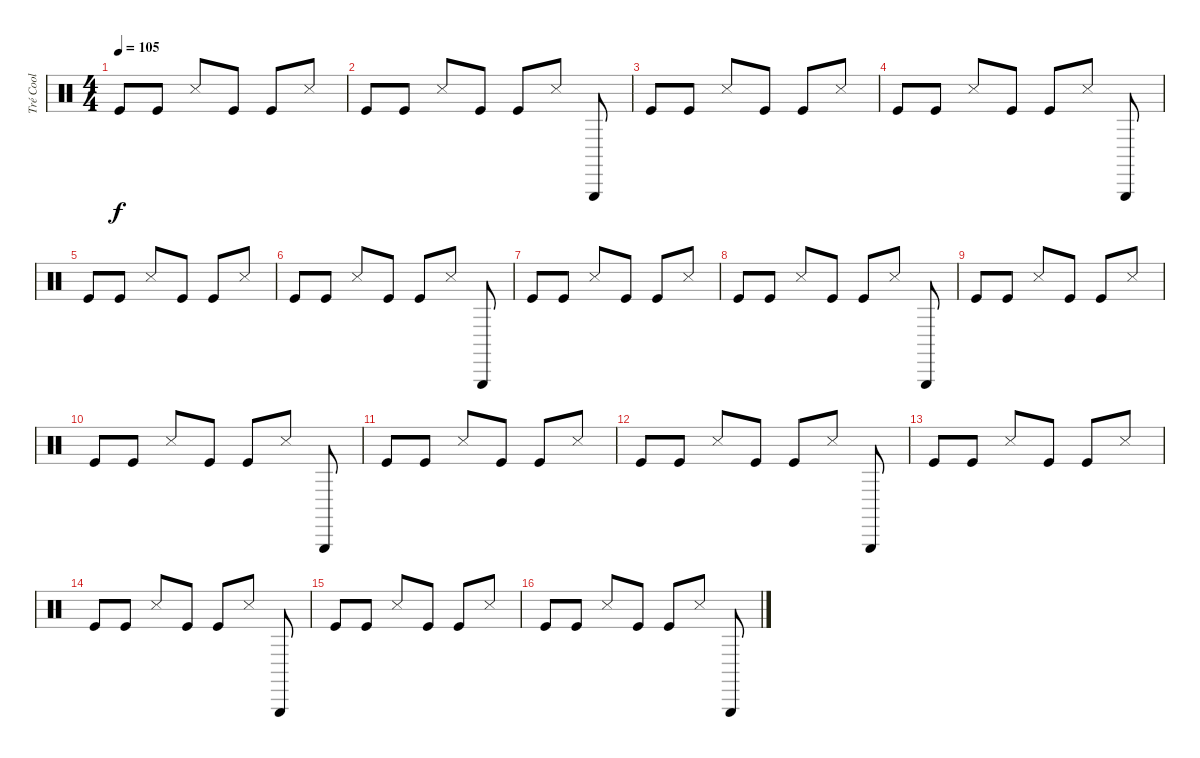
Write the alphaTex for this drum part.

\track ("Tré Cool" "Tré Cool") {instrument percussion}
\staff {score}
\articulation defaults
\ts (4 4)
\tempo 105
\clef neutral
\ks c "Kick (hit)".8{dy f} "Kick (hit)".8 "Snare (side stick) 3".8 "Kick (hit)".8 "Kick (hit)".8 "Snare (side stick) 3".8
|
"Kick (hit)".8 "Kick (hit)".8 "Snare (side stick) 3".8 "Kick (hit)".8 "Kick (hit)".8 "Snare (side stick) 3".8 "Triangle (hit)".8 |
"Kick (hit)".8 "Kick (hit)".8 "Snare (side stick) 3".8 "Kick (hit)".8 "Kick (hit)".8 "Snare (side stick) 3".8 |
"Kick (hit)".8 "Kick (hit)".8 "Snare (side stick) 3".8 "Kick (hit)".8 "Kick (hit)".8 "Snare (side stick) 3".8 "Triangle (hit)".8 |
"Kick (hit)".8 "Kick (hit)".8 "Snare (side stick) 3".8 "Kick (hit)".8 "Kick (hit)".8 "Snare (side stick) 3".8 |
"Kick (hit)".8 "Kick (hit)".8 "Snare (side stick) 3".8 "Kick (hit)".8 "Kick (hit)".8 "Snare (side stick) 3".8 "Triangle (hit)".8 |
"Kick (hit)".8 "Kick (hit)".8 "Snare (side stick) 3".8 "Kick (hit)".8 "Kick (hit)".8 "Snare (side stick) 3".8 |
"Kick (hit)".8 "Kick (hit)".8 "Snare (side stick) 3".8 "Kick (hit)".8 "Kick (hit)".8 "Snare (side stick) 3".8 "Triangle (hit)".8 |
"Kick (hit)".8 "Kick (hit)".8 "Snare (side stick) 3".8 "Kick (hit)".8 "Kick (hit)".8 "Snare (side stick) 3".8 |
"Kick (hit)".8 "Kick (hit)".8 "Snare (side stick) 3".8 "Kick (hit)".8 "Kick (hit)".8 "Snare (side stick) 3".8 "Triangle (hit)".8 |
"Kick (hit)".8 "Kick (hit)".8 "Snare (side stick) 3".8 "Kick (hit)".8 "Kick (hit)".8 "Snare (side stick) 3".8 |
"Kick (hit)".8 "Kick (hit)".8 "Snare (side stick) 3".8 "Kick (hit)".8 "Kick (hit)".8 "Snare (side stick) 3".8 "Triangle (hit)".8 |
"Kick (hit)".8 "Kick (hit)".8 "Snare (side stick) 3".8 "Kick (hit)".8 "Kick (hit)".8 "Snare (side stick) 3".8 |
"Kick (hit)".8 "Kick (hit)".8 "Snare (side stick) 3".8 "Kick (hit)".8 "Kick (hit)".8 "Snare (side stick) 3".8 "Triangle (hit)".8 |
"Kick (hit)".8 "Kick (hit)".8 "Snare (side stick) 3".8 "Kick (hit)".8 "Kick (hit)".8 "Snare (side stick) 3".8 |
"Kick (hit)".8 "Kick (hit)".8 "Snare (side stick) 3".8 "Kick (hit)".8 "Kick (hit)".8 "Snare (side stick) 3".8 "Triangle (hit)".8
